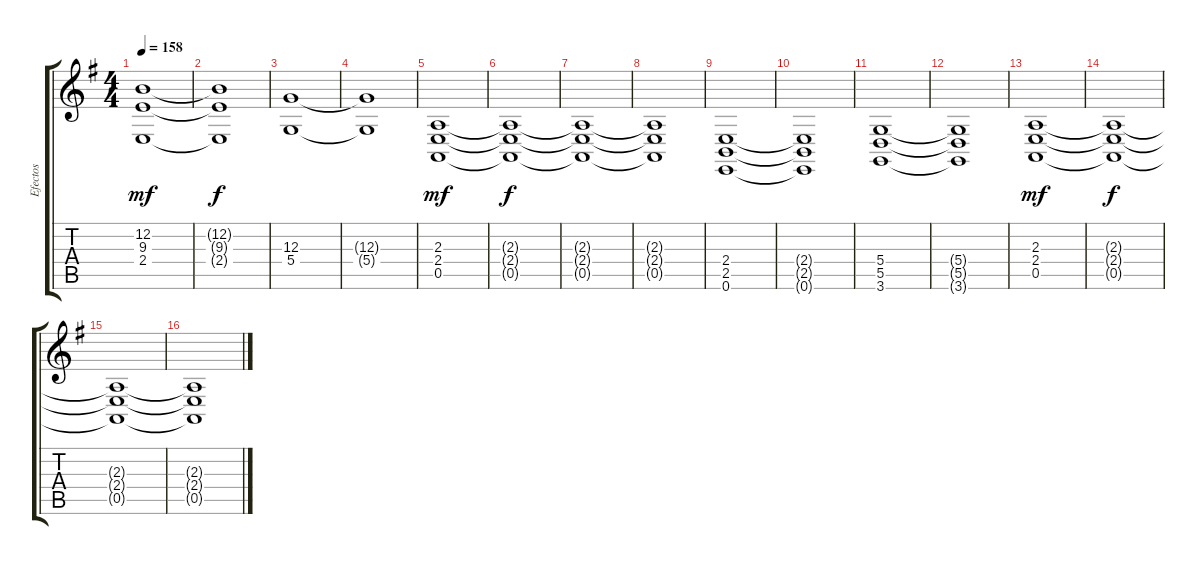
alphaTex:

\track ("Efectos" "Efectos") {instrument pad7halo}
\staff {score tabs}
\tuning (E4 B3 G3 D3 A2 E2) {hide}
\ts (4 4)
\tempo 158
\clef g2
\ks g
(12.2 9.3 2.4).1{dy mf} |
(12.2{t} 9.3{t} 2.4{t}).1{dy f} |
(12.3 5.4).1 |
(12.3{t} 5.4{t}).1 |
(2.3 2.4 0.5).1{dy mf} |
(2.3{t} 2.4{t} 0.5{t}).1{dy f} |
(2.3{t} 2.4{t} 0.5{t}).1 |
(2.3{t} 2.4{t} 0.5{t}).1 |
(2.4 2.5 0.6).1 |
(2.4{t} 2.5{t} 0.6{t}).1 |
(5.4 5.5 3.6).1 |
(5.4{t} 5.5{t} 3.6{t}).1 |
(2.3 2.4 0.5).1{dy mf} |
(2.3{t} 2.4{t} 0.5{t}).1{dy f} |
(2.3{t} 2.4{t} 0.5{t}).1 |
(2.3{t} 2.4{t} 0.5{t}).1
